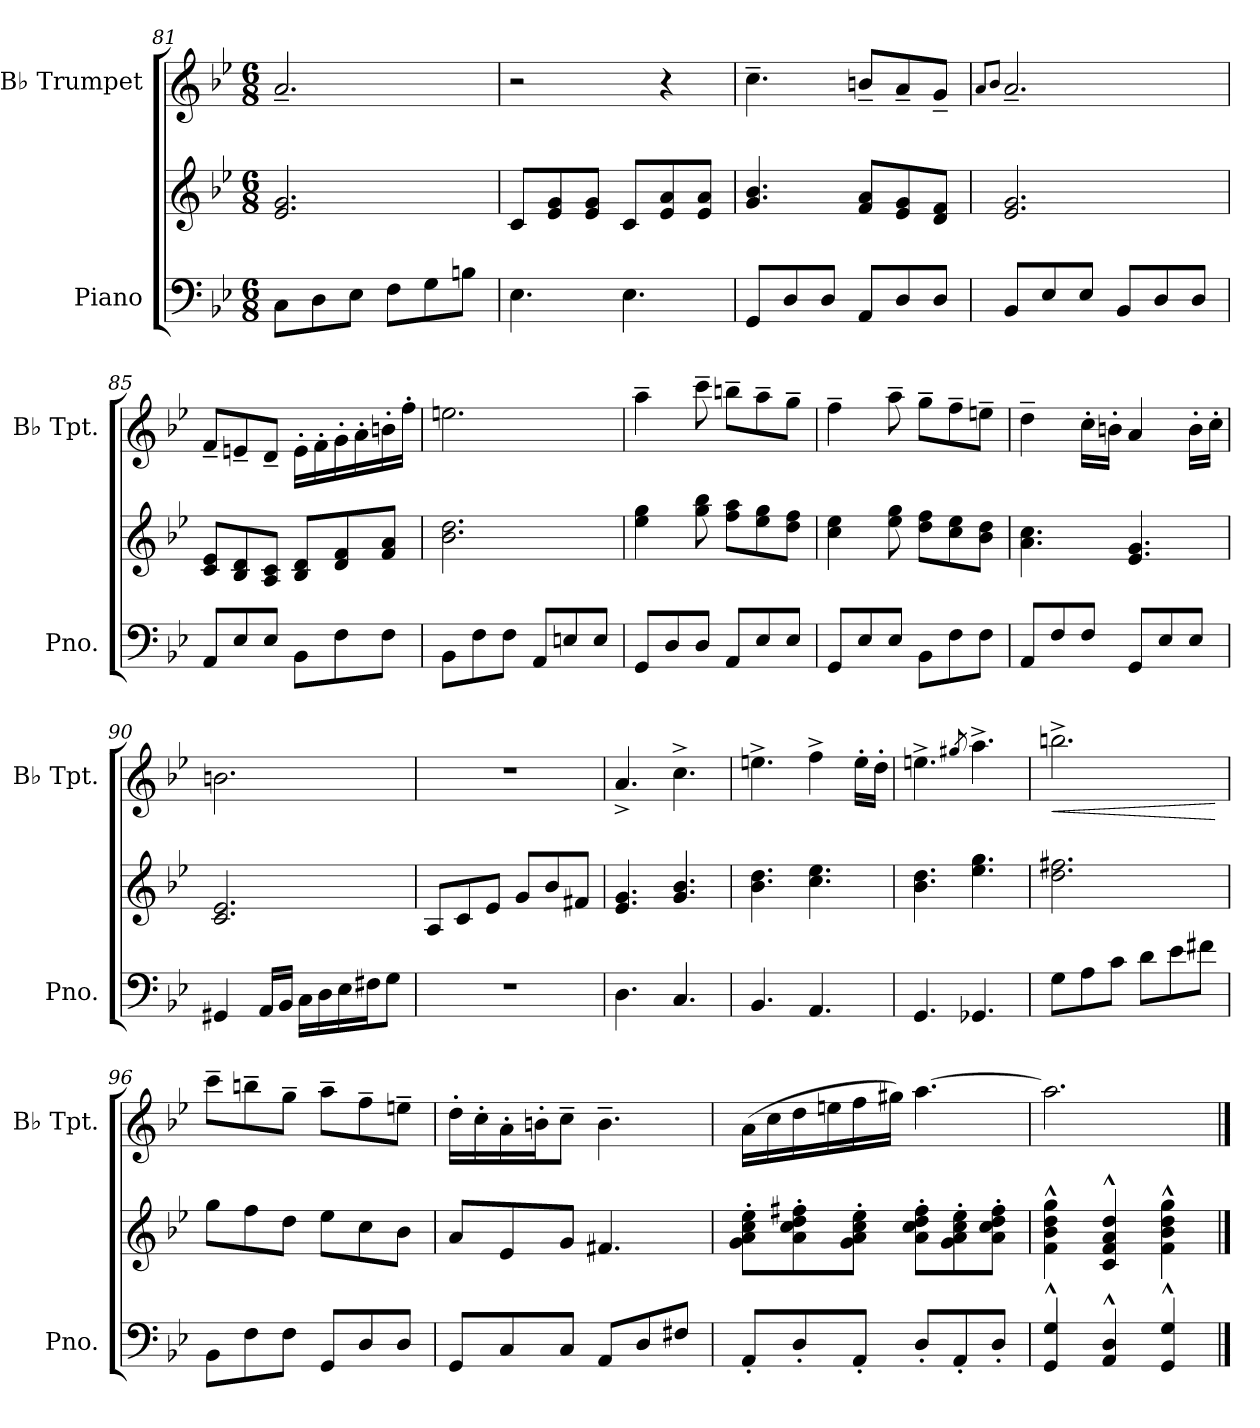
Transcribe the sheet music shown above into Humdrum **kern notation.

**kern	**kern	**kern	**dynam
*part2	*part2	*part1	*part1
*staff3	*staff2	*staff1	*staff1
*I"Piano	*	*I"B♭ Trumpet	*
*I'Pno.	*	*I'B♭ Tpt.	*
*clefF4	*clefG2	*clefG2	*
*	*	*ITrd1c2	*
*k[b-e-]	*k[b-e-]	*k[b-e-a-d-]	*
*M6/8	*M6/8	*M6/8	*
=81	=81	=81	=81
8C\L	2.e-/ 2.g/	2.g~/	.
8D\	.	.	.
8E-\J	.	.	.
8F\L	.	.	.
8G\	.	.	.
8Bn\J	.	.	.
=82	=82	=82	=82
4.E-\	8c/L	2r	.
.	8e-/ 8g/	.	.
.	8e-/ 8g/J	.	.
4.E-\	8c/L	.	.
.	8e-/ 8a/	4r	.
.	8e-/ 8a/J	.	.
!!LO:LB:g=z
=83	=83	=83	=83
8GG/L	4.g/ 4.b-/	4.b-~\	.
8D/	.	.	.
8D/J	.	.	.
8AA/L	8f/ 8a/L	8an~/L	.
8D/	8e-/ 8g/	8g~/	.
8D/J	8d/ 8f/J	8f~/J	.
=84	=84	=84	=84
.	.	8qg/L	.
.	.	8qa-/J	.
8BB-/L	2.e-/ 2.g/	2.g~/	.
8E-/	.	.	.
8E-/J	.	.	.
8BB-/L	.	.	.
8D/	.	.	.
8D/J	.	.	.
=85	=85	=85	=85
8AA/L	8c/ 8e-/L	8e-~/L	.
8E-/	8B-/ 8d/	8dn~/	.
8E-/J	8A/ 8c/J	8c~/J	.
8BB-\L	8B-/ 8d/L	16d'\LL	.
.	.	16e-'\	.
8F\	8d/ 8f/	16f'\	.
.	.	16g'\	.
8F\J	8f/ 8a/J	16an'\	.
.	.	16ee-'\JJ	.
=86	=86	=86	=86
8BB-\L	2.b-\ 2.dd\	2.ddn\	.
8F\	.	.	.
8F\J	.	.	.
8AA/L	.	.	.
8En/	.	.	.
8E/J	.	.	.
=87	=87	=87	=87
8GG/L	4ee-\ 4gg\	4gg~\	.
8D/	.	.	.
8D/J	8gg\ 8bb-\	8bb-~\	.
8AA/L	8ff\ 8aa\L	8aan~\L	.
8E-/	8ee-\ 8gg\	8gg~\	.
8E-/J	8dd\ 8ff\J	8ff~\J	.
!!LO:PB:g=z
=88	=88	=88	=88
8GG/L	4cc\ 4ee-\	4ee-~\	.
8E-/	.	.	.
8E-/J	8ee-\ 8gg\	8gg~\	.
8BB-\L	8dd\ 8ff\L	8ff~\L	.
8F\	8cc\ 8ee-\	8ee-~\	.
8F\J	8b-\ 8dd\J	8ddn~\J	.
=89	=89	=89	=89
8AA/L	4.a\ 4.cc\	4cc~\	.
8F/	.	.	.
8F/J	.	16b-'\LL	.
.	.	16an'\JJ	.
8GG/L	4.e-/ 4.g/	4g/	.
8E-/	.	.	.
8E-/J	.	16a'\LL	.
.	.	16b-'\JJ	.
=90	=90	=90	=90
4GG#X/	2.c/ 2.e-/	2.an\	.
16AA/LL	.	.	.
16BB-/JJ	.	.	.
16C\LL	.	.	.
16D\	.	.	.
16E-\	.	.	.
16F#X\J	.	.	.
8G\J	.	.	.
=91	=91	=91	=91
2.r	8A/L	2.r	.
.	8c/	.	.
.	8e-/J	.	.
.	8g/L	.	.
.	8b-/	.	.
.	8f#X/J	.	.
=92	=92	=92	=92
4.D\	4.e-/ 4.g/	4.g^/	.
4.C/	4.g/ 4.b-/	4.b-^\	.
!!LO:LB:g=z
=93	=93	=93	=93
4.BB-/	4.b-\ 4.dd\	4.ddn^\	.
4.AA/	4.cc\ 4.ee-\	4ee-^\	.
.	.	16dd'\LL	.
.	.	16cc'\JJ	.
=94	=94	=94	=94
4.GG/	4.b-\ 4.dd\	4.ddn^\	.
.	.	8qff#X/	.
4.GG-X/	4.ee-\ 4.gg\	4.gg^\	.
=95	=95	=95	=95
!	!	!	!LO:HP:b
8G\L	2.dd\ 2.ff#X\	2.aan^\	<
8A\	.	.	.
8c\J	.	.	.
8d\L	.	.	.
8e-\	.	.	.
8f#X\J	.	.	.
.	.	.	[
=96	=96	=96	=96
8BB-\L	8gg\L	8bb-~\L	.
8F\	8ff\	8aan~\	.
8F\J	8dd\J	8ff~\J	.
8GG/L	8ee-\L	8gg~\L	.
8D/	8cc\	8ee-~\	.
8D/J	8b-\J	8ddn~\J	.
=97	=97	=97	=97
8GG/L	8a/L	16cc'\LL	.
.	.	16b-'\	.
8C/	8e-/	16g'\	.
.	.	16an'\J	.
8C/J	8g/J	8b-~\J	.
8AA/L	4.f#X/	4.a~\	.
8D/	.	.	.
8F#X/J	.	.	.
!!LO:LB:g=z
=98	=98	=98	=98
8AA'/L	8g\' 8a\' 8cc\' 8ee-\'L	(16g\LL	.
.	.	16b-\	.
8D'/	8a\' 8cc\' 8dd\' 8ff#X\'	16cc\	.
.	.	16ddn\	.
8AA'/J	8g\' 8a\' 8cc\' 8ee-\'J	16ee-\	.
.	.	16ff#X\JJ)	.
8D'/L	8a\' 8cc\' 8dd\' 8ff#\'L	[4.gg\	.
8AA'/	8g\' 8a\' 8cc\' 8ee-\'	.	.
8D'/J	8a\' 8cc\' 8dd\' 8ff#\'J	.	.
=99	=99	=99	=99
4GG/^^ 4G/^^	4f\^^ 4b-\^^ 4dd\^^ 4gg\^^	2.gg\]	.
4AA/^^ 4D/^^	4c/^^ 4f/^^ 4a/^^ 4dd/^^	.	.
4GG/^^ 4G/^^	4f\^^ 4b-\^^ 4dd\^^ 4gg\^^	.	.
==	==	==	==
*-	*-	*-	*-
